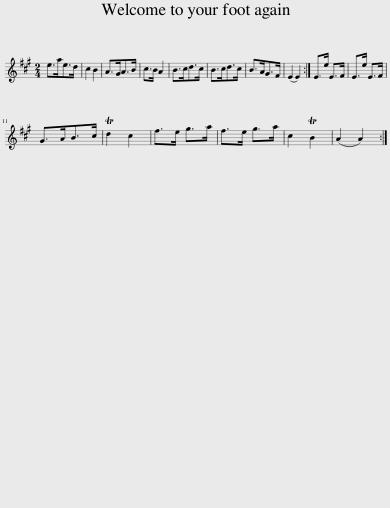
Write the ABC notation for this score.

X:1
L:1/8
M:2/4
I:linebreak $
K:A
V:1 treble
V:1
 e>ae>d | c2 B2 | A>GA>B | c>B A2 | B>cd>c | %5
 B>cd>c | B>AG>F | (E2 E2) :| E>e E>F | E>e E>F |$ %10
 G>AB>c | Td2 c2 | f>e g>a | f>e g>a | c2 TB2 | %15
 (A2 A2) :| %16
